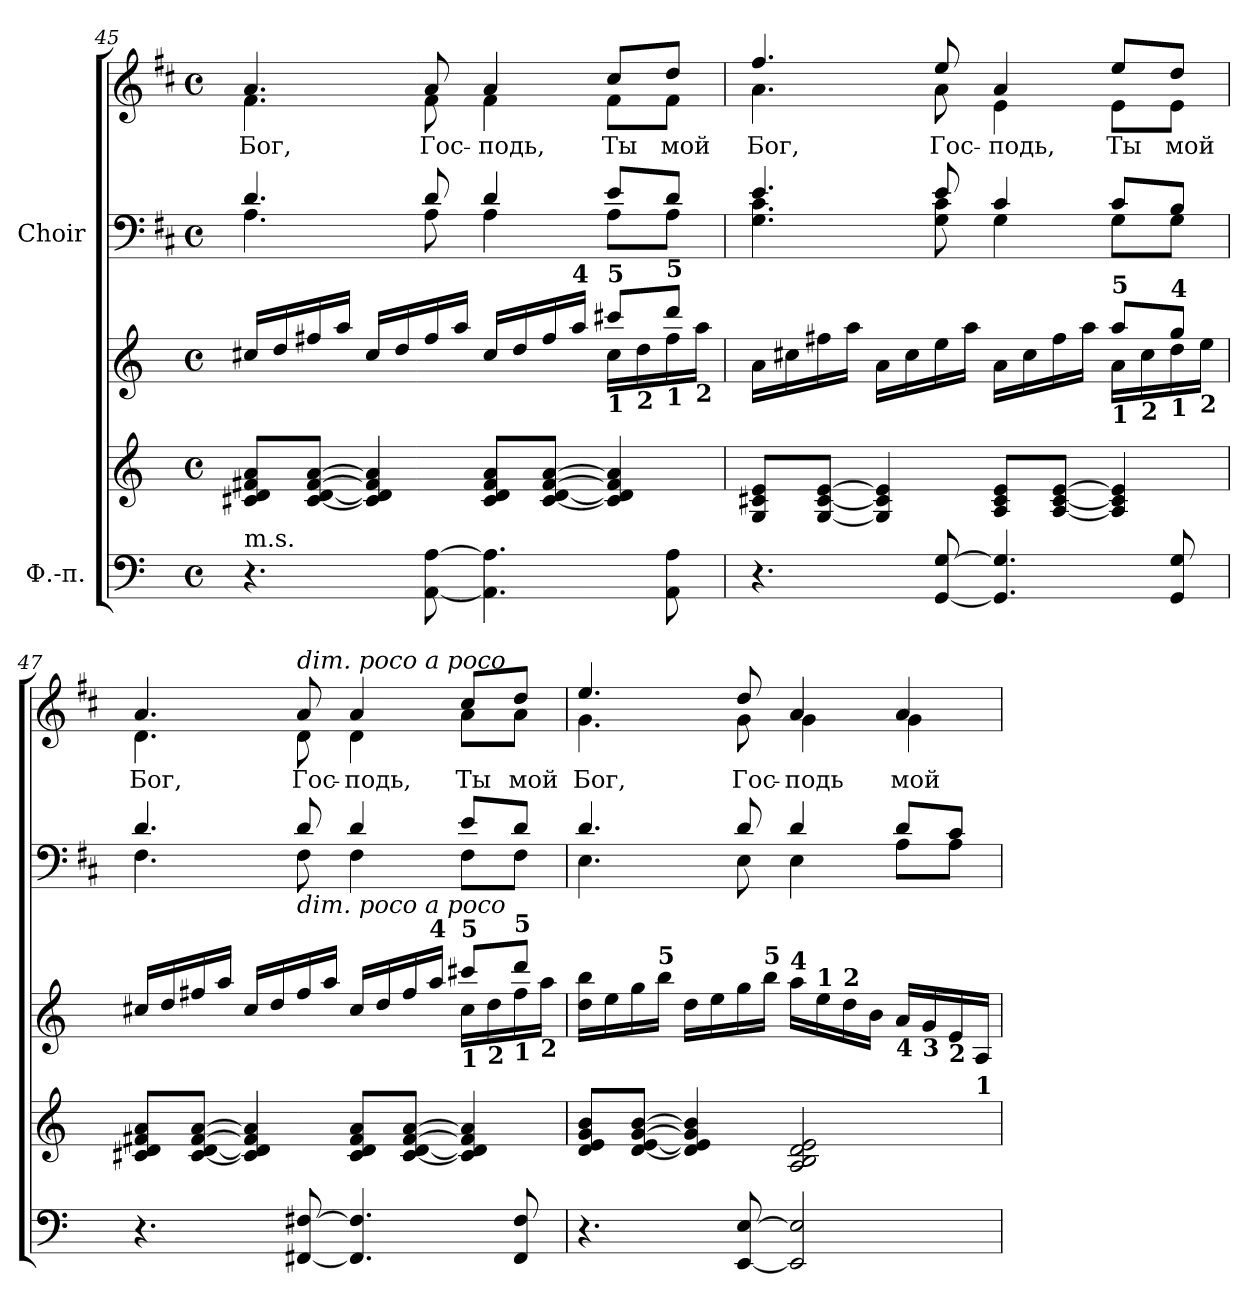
**kern	**kern	**kern	**kern	**kern	**text
*part2	*part2	*part2	*part1	*part1	*part1
*staff5	*staff4	*staff3	*staff2	*staff1	*staff1
*I"Ф.-п.	*	*	*I"Choir	*	*
!!LO:PB:g=z
*clefF4	*clefG2	*clefG2	*clefF4	*clefG2	*
*k[]	*k[]	*k[]	*k[f#c#]	*k[f#c#]	*
*C:	*C:	*C:	*D:	*D:	*
*M4/4	*M4/4	*M4/4	*M4/4	*M4/4	*
*met(c)	*met(c)	*met(c)	*met(c)	*met(c)	*
=45	=45	=45	=45	=45	=45
*	*	*^	*^	*	*
!LO:TX:a:t=m.s.	!	!	!	!	!	!	!
!	!	!	!	!	!	!	!LO:LY:b:color=#000000
*	*	*	*	*	*	*^	*
4.r	8c#i/ 8di 8f#i 8aiL	16cc#i/LL	2ryy	4.di/	4.Ai\	4.ai/	4.f#i\	Бог,
.	.	16ddi/	.	.	.	.	.	.
.	[<8c#i/ [>8di [>8f#i [>8aiJ	16ff#i/	.	.	.	.	.	.
.	.	16aai/JJ	.	.	.	.	.	.
.	4c#i/] 4di] 4f#i] 4ai]	16cc#i/LL	.	.	.	.	.	.
.	.	16ddi/	.	.	.	.	.	.
!	!	!	!	!	!	!	!	!LO:LY:b:color=#000000
[<8AAi\ [>8Ai	.	16ff#i/	.	8di/	8Ai\	8ai/	8f#i\	Гос-
.	.	16aai/JJ	.	.	.	.	.	.
!	!	!	!	!	!	!	!	!LO:LY:b:color=#000000
4.AAi\] 4.Ai]	8c#i/ 8di 8f#i 8aiL	16cc#i/LL	4ryy	4di/	4Ai\	4ai/	4f#i\	-подь,
.	.	16ddi/	.	.	.	.	.	.
.	[<8c#i/ [>8di [>8f#i [>8aiJ	16ff#i/	.	.	.	.	.	.
!	!	!LO:TX:a:B:t=4	!	!	!	!	!	!
.	.	16aai/JJ	.	.	.	.	.	.
!	!	!LO:TX:a:B:t=5	!	!	!	!	!	!
!	!	!LO:TX:b:B:t=1	!	!	!	!	!	!
!	!	!	!	!	!	!	!	!LO:LY:b:color=#000000
.	4c#i/] 4di] 4f#i] 4ai]	8ccc#i/L	16cc#i\LL	8ei/L	8Ai\L	8cc#i/L	8f#i\L	Ты
!	!	!	!LO:TX:b:B:t=2	!	!	!	!	!
.	.	.	16ddi\	.	.	.	.	.
!	!	!LO:TX:a:B:t=5	!	!	!	!	!	!
!	!	!LO:TX:b:B:t=1	!	!	!	!	!	!
!	!	!	!	!	!	!	!	!LO:LY:b:color=#000000
8AAi\ 8Ai	.	8dddi/J	16ff#i\	8di/J	8Ai\J	8ddi/J	8f#i\J	мой
!	!	!	!LO:TX:b:B:t=2	!	!	!	!	!
.	.	.	16aai\JJ	.	.	.	.	.
=46	=46	=46	=46	=46	=46	=46	=46	=46
!	!	!	!	!	!	!	!	!LO:LY:b:color=#000000
4.r	8Gi/ 8c#i 8eiL	16ai\LL	2ryy	4.ei/	4.Gi\ 4.c#i	4.ff#i/	4.ai\	Бог,
.	.	16cc#i\	.	.	.	.	.	.
.	[<8Gi/ [<8c#i [>8eiJ	16ff#i\	.	.	.	.	.	.
.	.	16aai\JJ	.	.	.	.	.	.
.	4Gi/] 4c#i] 4ei]	16ai\LL	.	.	.	.	.	.
.	.	16cc#i\	.	.	.	.	.	.
!	!	!	!	!	!	!	!	!LO:LY:b:color=#000000
[<8GGi/ [>8Gi	.	16eei\	.	8ei/	8Gi\ 8c#i	8eei/	8ai\	Гос-
.	.	16aai\JJ	.	.	.	.	.	.
!	!	!	!	!	!	!	!	!LO:LY:b:color=#000000
4.GGi/] 4.Gi]	8Ai/ 8c#i 8eiL	16ai\LL	4ryy	4c#i/	4Gi\	4ai/	4ei\	-подь,
.	.	16cc#i\	.	.	.	.	.	.
.	[<8Ai/ [<8c#i [>8eiJ	16ff#i\	.	.	.	.	.	.
.	.	16aai\JJ	.	.	.	.	.	.
!	!	!LO:TX:a:B:t=5	!	!	!	!	!	!
!	!	!LO:TX:b:B:t=1	!	!	!	!	!	!
!	!	!	!	!	!	!	!	!LO:LY:b:color=#000000
.	4Ai/] 4c#i] 4ei]	8aai/L	16ai\LL	8c#i/L	8Gi\L	8eei/L	8ei\L	Ты
!	!	!	!LO:TX:b:B:t=2	!	!	!	!	!
.	.	.	16cc#i\	.	.	.	.	.
!	!	!LO:TX:a:B:t=4	!	!	!	!	!	!
!	!	!LO:TX:b:B:t=1	!	!	!	!	!	!
!	!	!	!	!	!	!	!	!LO:LY:b:color=#000000
8GGi/ 8Gi	.	8ggi/J	16ddi\	8Bi/J	8Gi\J	8ddi/J	8ei\J	мой
!	!	!	!LO:TX:b:B:t=2	!	!	!	!	!
.	.	.	16eei\JJ	.	.	.	.	.
=47	=47	=47	=47	=47	=47	=47	=47	=47
!	!	!	!	!	!	!	!	!LO:LY:b:color=#000000
4.r	8c#i/ 8di 8f#i 8aiL	16cc#i/LL	2ryy	4.di/	4.F#i\	4.ai/	4.di\	Бог,
.	.	16ddi/	.	.	.	.	.	.
.	[<8c#i/ [>8di [>8f#i [>8aiJ	16ff#i/	.	.	.	.	.	.
.	.	16aai/JJ	.	.	.	.	.	.
.	4c#i/] 4di] 4f#i] 4ai]	16cc#i/LL	.	.	.	.	.	.
.	.	16ddi/	.	.	.	.	.	.
!	!	!	!	!	!	!LO:TX:a:i:t=dim. poco a poco	!	!
!	!	!	!	!LO:TX:b:i:t=dim. poco a poco	!	!	!	!
!	!	!	!	!	!	!	!	!LO:LY:b:color=#000000
[<8FF#i/ [>8F#i	.	16ff#i/	.	8di/	8F#i\	8ai/	8di\	Гос-
.	.	16aai/JJ	.	.	.	.	.	.
!	!	!	!	!	!	!	!	!LO:LY:b:color=#000000
4.FF#i/] 4.F#i]	8c#i/ 8di 8f#i 8aiL	16cc#i/LL	4ryy	4di/	4F#i\	4ai/	4di\	-подь,
.	.	16ddi/	.	.	.	.	.	.
.	[<8c#i/ [>8di [>8f#i [>8aiJ	16ff#i/	.	.	.	.	.	.
!	!	!LO:TX:a:B:t=4	!	!	!	!	!	!
.	.	16aai/JJ	.	.	.	.	.	.
!	!	!LO:TX:a:B:t=5	!	!	!	!	!	!
!	!	!LO:TX:b:B:t=1	!	!	!	!	!	!
!	!	!	!	!	!	!	!	!LO:LY:b:color=#000000
.	4c#i/] 4di] 4f#i] 4ai]	8ccc#i/L	16cc#i\LL	8ei/L	8F#i\L	8cc#i/L	8ai\L	Ты
!	!	!	!LO:TX:b:B:t=2	!	!	!	!	!
.	.	.	16ddi\	.	.	.	.	.
!	!	!LO:TX:a:B:t=5	!	!	!	!	!	!
!	!	!LO:TX:b:B:t=1	!	!	!	!	!	!
!	!	!	!	!	!	!	!	!LO:LY:b:color=#000000
8FF#i/ 8F#i	.	8dddi/J	16ff#i\	8di/J	8F#i\J	8ddi/J	8ai\J	мой
!	!	!	!LO:TX:b:B:t=2	!	!	!	!	!
.	.	.	16aai\JJ	.	.	.	.	.
*	*	*v	*v	*	*	*	*	*
=48	=48	=48	=48	=48	=48	=48	=48
*	*	*^	*	*	*	*	*
!	!	!	!	!	!	!	!	!LO:LY:b:color=#000000
*	*^	*v	*v	*	*	*	*	*
4.r	8di/ 8ei 8gi 8biL	2...ryy	16ddi\ 16bbiLL	4.di/	4.Ei\	4.eei/	4.gi\	Бог,
.	.	.	16eei\	.	.	.	.	.
.	[<8di/ [>8ei [>8gi [>8biJ	.	16ggi\	.	.	.	.	.
!	!	!	!LO:TX:a:B:t=5	!	!	!	!	!
.	.	.	16bbi\JJ	.	.	.	.	.
.	4di/] 4ei] 4gi] 4bi]	.	16ddi\LL	.	.	.	.	.
.	.	.	16eei\	.	.	.	.	.
!	!	!	!	!	!	!	!	!LO:LY:b:color=#000000
[<8EEi/ [>8Ei	.	.	16ggi\	8di/	8Ei\	8ddi/	8gi\	Гос-
!	!	!	!LO:TX:a:B:t=5	!	!	!	!	!
.	.	.	16bbi\JJ	.	.	.	.	.
!	!	!	!LO:TX:a:B:t=4	!	!	!	!	!
!	!	!	!	!	!	!	!	!LO:LY:b:color=#000000
2EEi/] 2Ei]	2Ai/ 2Bi 2di 2ei	.	16aai\LL	4di/	4Ei\	4ai/	4gi\	-подь
!	!	!	!LO:TX:a:B:t=1	!	!	!	!	!
.	.	.	16eei\	.	.	.	.	.
!	!	!	!LO:TX:B:t=2	!	!	!	!	!
.	.	.	16ddi\	.	.	.	.	.
.	.	.	16bi\JJ	.	.	.	.	.
!	!	!	!LO:TX:b:B:t=4	!	!	!	!	!
!	!	!	!	!	!	!	!	!LO:LY:b:color=#000000
.	.	.	16ai/LL	8di/L	8Ai\L	4ai/	4gi\	мой
!	!	!	!LO:TX:b:B:t=3	!	!	!	!	!
.	.	.	16gi/	.	.	.	.	.
!	!	!	!LO:TX:b:B:t=2	!	!	!	!	!
.	.	.	16ei/	8c#i/J	8Ai\J	.	.	.
!	!	!LO:TX:a:B:t=1	!	!	!	!	!	!
.	.	16ryy	16Ai/JJ	.	.	.	.	.
*	*	*	*	*v	*v	*	*	*
*	*v	*v	*	*	*v	*v	*
=	=	=	=	=	=
*-	*-	*-	*-	*-	*-
